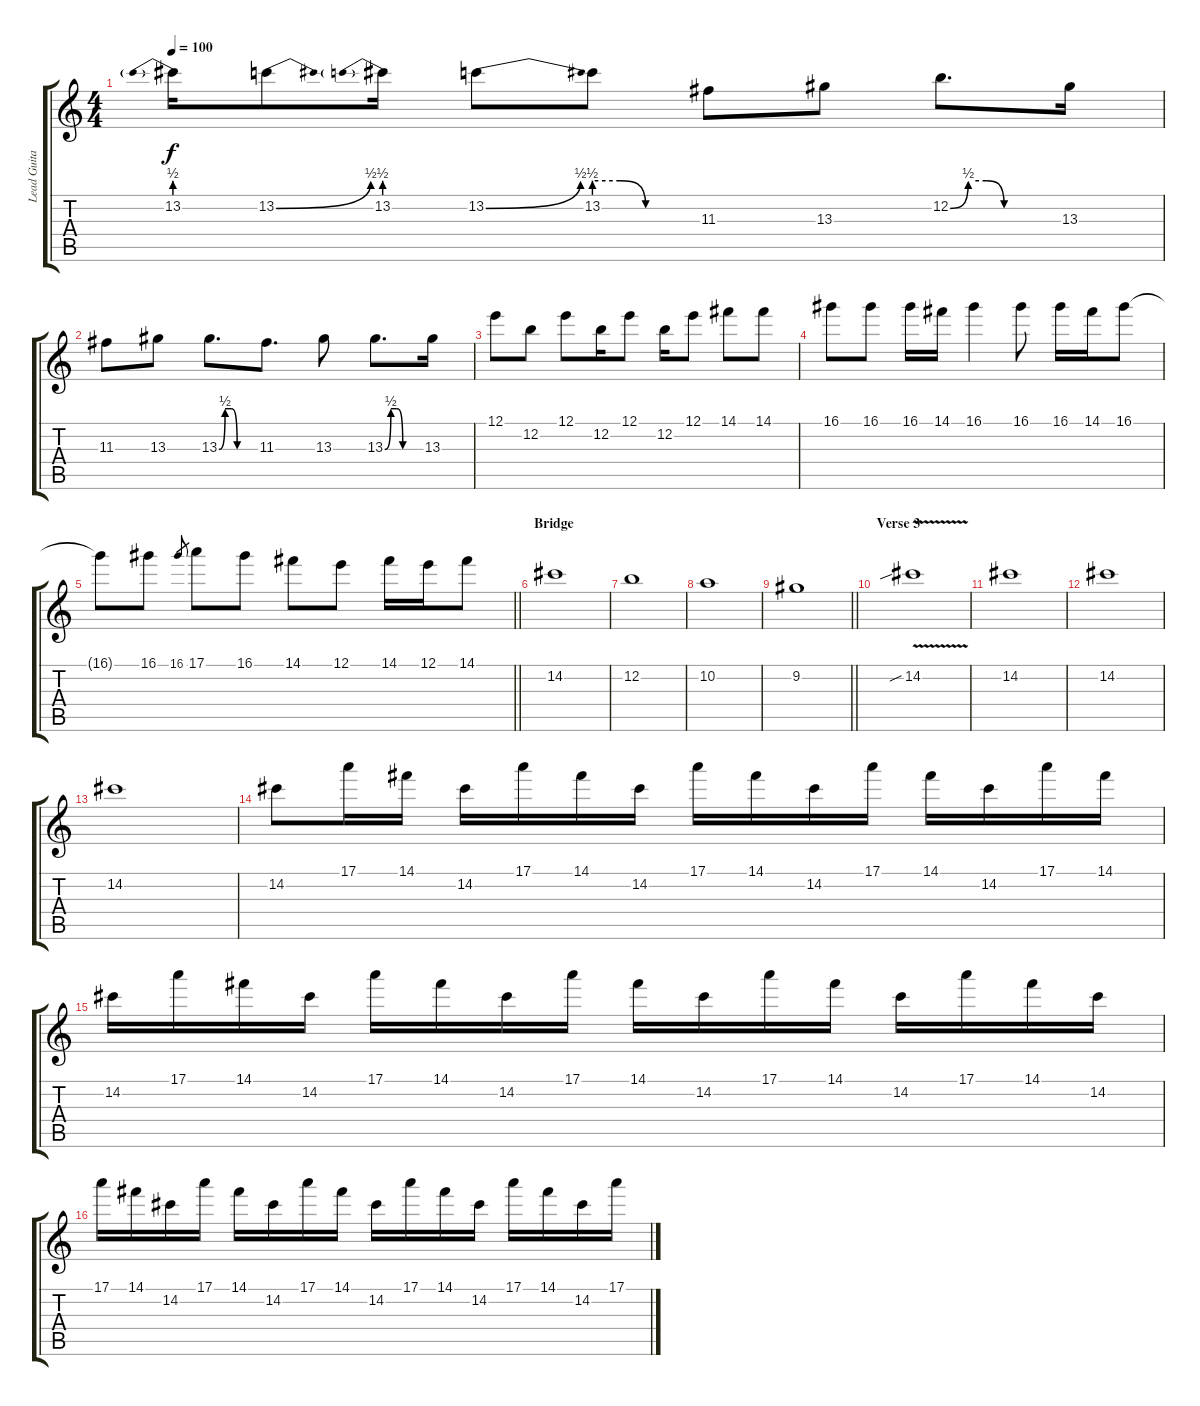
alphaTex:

\track ("Lead Guitar (John Frusciante)" "Lead Guita") {instrument overdrivenguitar}
\staff {score tabs}
\tuning (E4 B3 G3 D3 A2 E2) {hide}
\ts (4 4)
\tempo 100
\clef g2
\ks c
13.2{be (prebend 0 2 60 2)}.16{dy f} 13.2{be (bend 0 0 60 2)}.8 13.2{be (prebend 0 2 60 2)}.16 13.2{be (bend 0 0 60 2)}.8 13.2{be (custom 0 2 15 2 30 0 60 0)}.8 11.3.8 13.3.8 12.2{be (custom 0 0 10 2 20 2 30 0 60 0)}.8{d} 13.3.16 |
11.3.8 13.3.8 13.3{be (custom 0 0 10 2 20 2 30 0 60 0)}.8{d} 11.3.8{d} 13.3.8 13.3{be (custom 0 0 10 2 20 2 30 0 60 0)}.8{d} 13.3.16 |
12.1.8 12.2.8 12.1.8 12.2.16 12.1.8 12.2.16 12.1.8 14.1.8 14.1.8 |
16.1.8 16.1.8 16.1.16 14.1.16 16.1.4 16.1.8 16.1.16 14.1.16 16.1.8 |
\barLineRight lightlight
16.1{t}.8 16.1.8 16.1.8{gr} 17.1.8 16.1.8 14.1.8 12.1.8 14.1.16 12.1.16 14.1.8 |
\section ("" "Bridge")
14.2.1 |
12.2.1 |
10.2.1 |
\barLineRight lightlight
9.2.1 |
\section ("" "Verse 3")
14.2{v sib}.1 |
14.2.1 |
14.2.1 |
14.2.1 |
14.2.8 17.1.16 14.1.16 14.2.16 17.1.16 14.1.16 14.2.16 17.1.16 14.1.16 14.2.16 17.1.16 14.1.16 14.2.16 17.1.16 14.1.16 |
14.2.16 17.1.16 14.1.16 14.2.16 17.1.16 14.1.16 14.2.16 17.1.16 14.1.16 14.2.16 17.1.16 14.1.16 14.2.16 17.1.16 14.1.16 14.2.16 |
17.1.16 14.1.16 14.2.16 17.1.16 14.1.16 14.2.16 17.1.16 14.1.16 14.2.16 17.1.16 14.1.16 14.2.16 17.1.16 14.1.16 14.2.16 17.1.16
